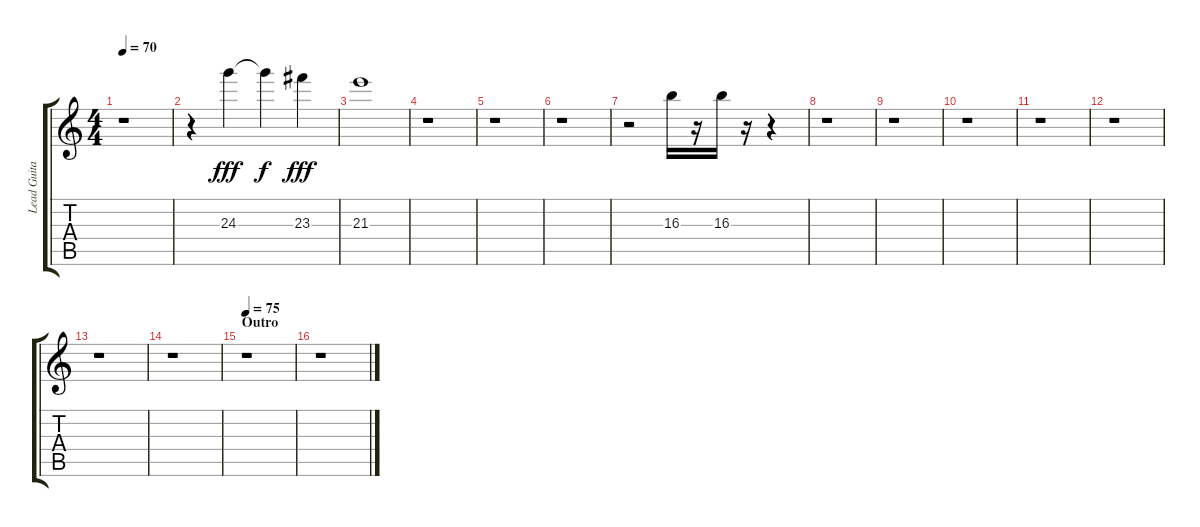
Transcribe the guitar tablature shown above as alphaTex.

\track ("Lead Guitar 2" "Lead Guita") {instrument distortionguitar}
\staff {score tabs}
\tuning (E4 B3 G3 D3 A2 E2) {hide}
\ts (4 4)
\tempo 70
\clef g2
\ks c
r.1{dy f} |
r.4 24.3.4{dy fff} 24.3{t}.4{dy f} 23.3.4{dy fff} |
21.3.1 |
r.1 |
r.1 |
r.1 |
r.2 16.3.16 r.16 16.3.16 r.16 r.4 |
r.1 |
r.1 |
r.1 |
r.1 |
r.1 |
r.1 |
r.1 |
\section ("" "Outro")
\tempo 75
r.1 |
r.1
